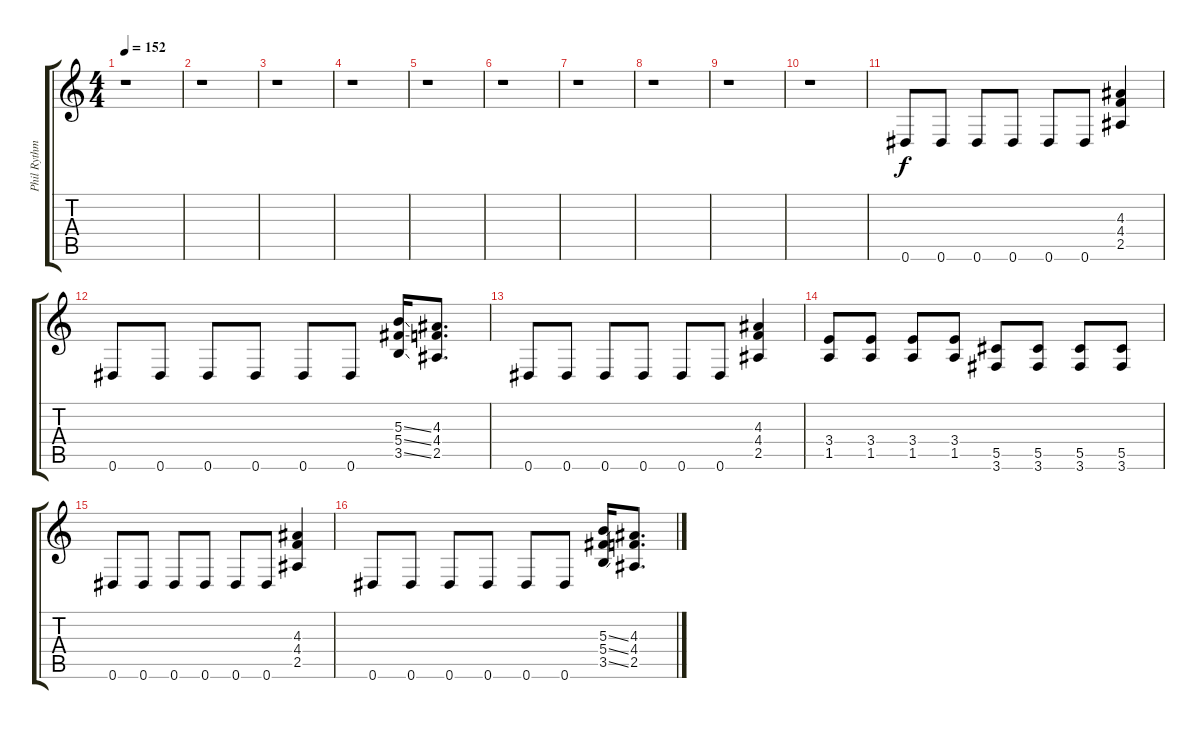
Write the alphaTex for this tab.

\track ("Phil Rythm Solo" "Phil Rythm") {instrument distortionguitar}
\staff {score tabs}
\tuning (Eb4 Bb3 Gb3 Db3 Ab2 Eb2) {hide}
\ts (4 4)
\tempo 152
\clef g2
\ks c
r.1{dy f} |
r.1 |
r.1 |
r.1 |
r.1 |
r.1 |
r.1 |
r.1 |
r.1 |
r.1 |
0.6.8 0.6.8 0.6.8 0.6.8 0.6.8 0.6.8 (4.3 4.4 2.5).4 |
0.6.8 0.6.8 0.6.8 0.6.8 0.6.8 0.6.8 (5.3{ss} 5.4{ss} 3.5{ss}).16 (4.3 4.4 2.5).8{d} |
0.6.8 0.6.8 0.6.8 0.6.8 0.6.8 0.6.8 (4.3 4.4 2.5).4 |
(3.4 1.5).8 (3.4 1.5).8 (3.4 1.5).8 (3.4 1.5).8 (5.5 3.6).8 (5.5 3.6).8 (5.5 3.6).8 (5.5 3.6).8 |
0.6.8 0.6.8 0.6.8 0.6.8 0.6.8 0.6.8 (4.3 4.4 2.5).4 |
0.6.8 0.6.8 0.6.8 0.6.8 0.6.8 0.6.8 (5.3{ss} 5.4{ss} 3.5{ss}).16 (4.3 4.4 2.5).8{d}
